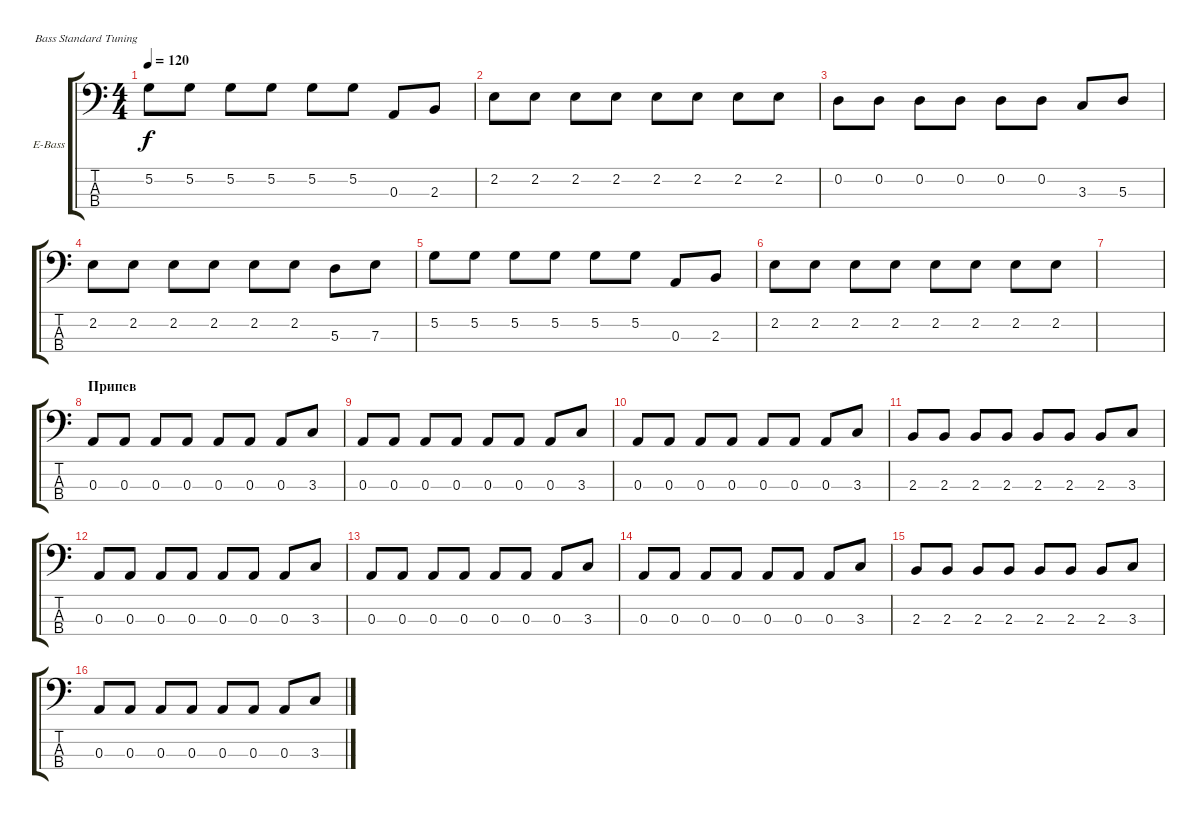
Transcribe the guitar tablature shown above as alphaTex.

\defaultSystemsLayout 4
\bracketExtendMode groupsimilarinstruments
\firstSystemTrackNameOrientation horizontal
\otherSystemsTrackNameOrientation horizontal
\track ("Electric Bass" "E-Bass") {instrument electricbassfinger}
\staff {score tabs}
\tuning (G2 D2 A1 E1)
\ts (4 4)
\tempo 120
\clef f4
\ks c
5.2.8{dy f} 5.2.8 5.2.8 5.2.8 5.2.8 5.2.8 0.3.8 2.3.8 |
2.2.8 2.2.8 2.2.8 2.2.8 2.2.8 2.2.8 2.2.8 2.2.8 |
0.2.8 0.2.8 0.2.8 0.2.8 0.2.8 0.2.8 3.3.8 5.3.8 |
2.2.8 2.2.8 2.2.8 2.2.8 2.2.8 2.2.8 5.3.8 7.3.8 |
5.2.8 5.2.8 5.2.8 5.2.8 5.2.8 5.2.8 0.3.8 2.3.8 |
2.2.8 2.2.8 2.2.8 2.2.8 2.2.8 2.2.8 2.2.8 2.2.8 |
|
\section ("" "Припев")
0.3.8 0.3.8 0.3.8 0.3.8 0.3.8 0.3.8 0.3.8 3.3.8 |
0.3.8 0.3.8 0.3.8 0.3.8 0.3.8 0.3.8 0.3.8 3.3.8 |
0.3.8 0.3.8 0.3.8 0.3.8 0.3.8 0.3.8 0.3.8 3.3.8 |
2.3.8 2.3.8 2.3.8 2.3.8 2.3.8 2.3.8 2.3.8 3.3.8 |
0.3.8 0.3.8 0.3.8 0.3.8 0.3.8 0.3.8 0.3.8 3.3.8 |
0.3.8 0.3.8 0.3.8 0.3.8 0.3.8 0.3.8 0.3.8 3.3.8 |
0.3.8 0.3.8 0.3.8 0.3.8 0.3.8 0.3.8 0.3.8 3.3.8 |
2.3.8 2.3.8 2.3.8 2.3.8 2.3.8 2.3.8 2.3.8 3.3.8 |
0.3.8 0.3.8 0.3.8 0.3.8 0.3.8 0.3.8 0.3.8 3.3.8
